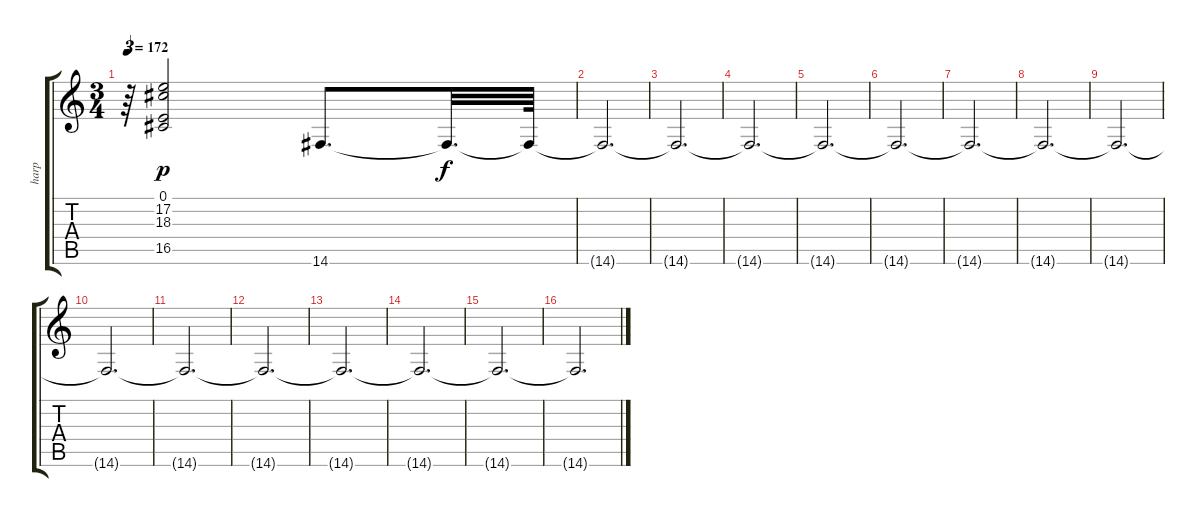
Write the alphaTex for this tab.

\track ("harp" "harp") {instrument orchestralharp}
\staff {score tabs}
\tuning (E4 B3 G3 D3 A2 E2) {hide}
\ts (3 4)
\tempo 172
\clef g2
\ks c
r.64{tu (3 2) dy f} (0.1 17.2 18.3 16.5).2{dy p} 14.6.8{d} 14.6{t}.32{d dy f} 14.6{t}.64 |
14.6{t}.2{d} |
14.6{t}.2{d} |
14.6{t}.2{d} |
14.6{t}.2{d} |
14.6{t}.2{d} |
14.6{t}.2{d} |
14.6{t}.2{d} |
14.6{t}.2{d} |
14.6{t}.2{d} |
14.6{t}.2{d} |
14.6{t}.2{d} |
14.6{t}.2{d} |
14.6{t}.2{d} |
14.6{t}.2{d} |
14.6{t}.2{d}
